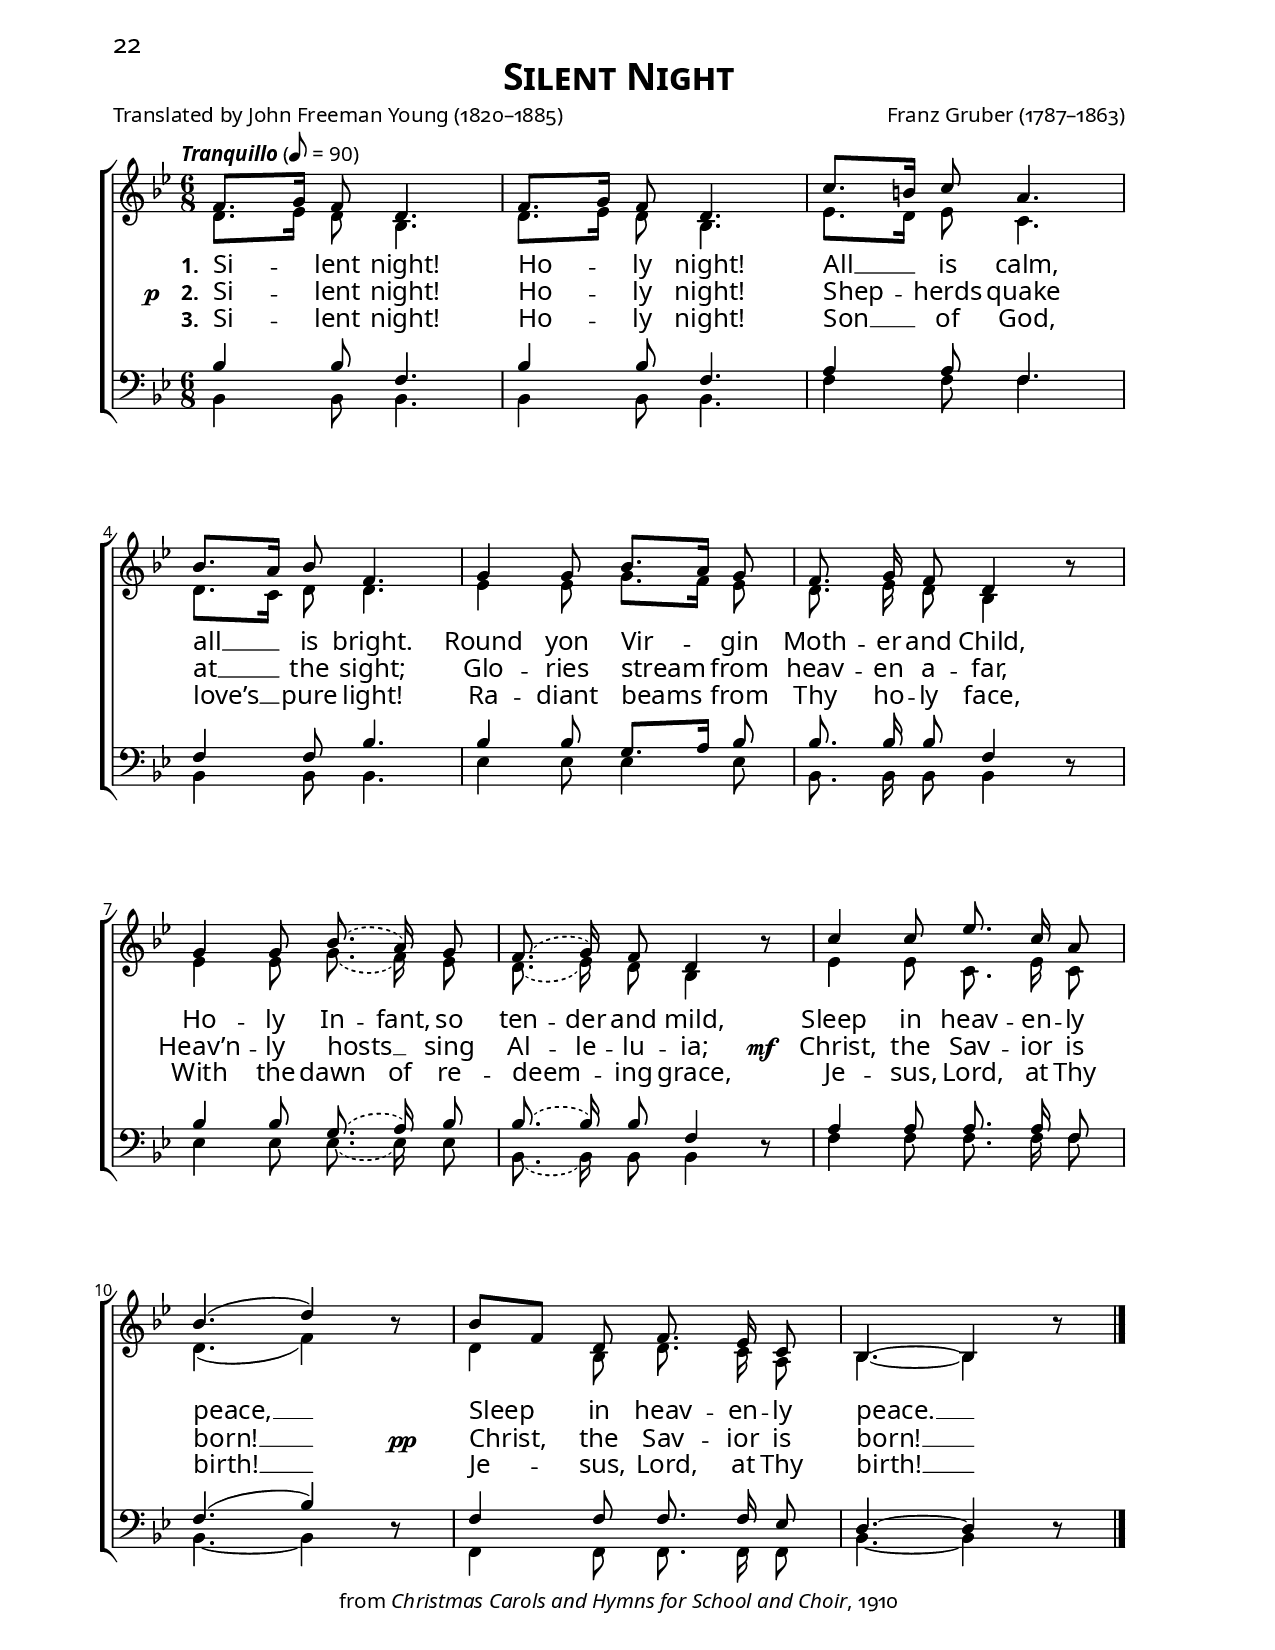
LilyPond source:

\version "2.14.2"
\include "util.ly"
\header {
  title = \markup{\override #'(font-name . "Garamond Premier Pro Semibold"){ \abs-fontsize #18 \smallCapsOldStyle"Silent Night"}}
  poet = \markup\oldStyleNum"Translated by John Freeman Young (1820–1885)"
  composer = \markup\oldStyleNum"Franz Gruber (1787–1863)"
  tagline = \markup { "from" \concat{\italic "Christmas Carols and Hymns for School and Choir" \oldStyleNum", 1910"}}
}
\paper {
  paper-height = 11\in
  paper-width = 8.5\in
  indent = 0\in
  %system-system-spacing = #'((basic-distance . 10) (padding . 0))
  %system-system-spacing =
  %  #'((basic-distance . 0)
  %     (minimum-distance . 0)
  %     (padding . -0.35)
  %     (stretchability . 100))
  ragged-last-bottom = ##f
  ragged-bottom = ##f
  two-sided = ##t
  inner-margin = 1\in
  outer-margin = 0.75\in
  top-margin = 0.26\in
  bottom-margin = 0.25\in
  first-page-number = #22
  print-first-page-number = ##t
  headerLine = ""
  oddHeaderMarkup = \markup\fill-line{
     \override #'(font-name . "Garamond Premier Pro")\abs-fontsize #12.5
     \combine 
        \fill-line{"" \on-the-fly #print-page-number-check-first
        \oldStylePageNum""
        }
        \fill-line{\headerLine}
  }
  evenHeaderMarkup = \markup {
     \override #'(font-name . "Garamond Premier Pro")\abs-fontsize #12.5
     \combine
        \on-the-fly #print-page-number-check-first
        \oldStylePageNum""
        \fill-line{\headerLine}
  }
}
#(set-global-staff-size 18) \paper{ #(define fonts (make-pango-font-tree "Garamond Premier Pro" "Garamond Premier Pro" "Garamond Premier Pro" (/ 18 20))) }
global = {
  \key bes \major
  \time 6/8
  \autoBeamOff
  \override DynamicLineSpanner #'staff-padding = #0.0
  \override DynamicLineSpanner #'Y-extent = #'(-1 . 1)
}

sopMusic = \relative c' {
  \tempo \markup\italic"Tranquillo" 8 = 90
  f8.[ g16] f8 d4. |
  f8.[ g16] f8 d4. |
  c'8.[ b16] c8 a4. | \break
  bes8.[ a16] bes8 f4. |
  
  g4 g8 bes8.[ a16] g8 |
  f8.\noBeam g16\noBeam f8 d4 bes'8\rest | \break
  \slurDashed g4 g8\noBeam bes8.\noBeam( a16\noBeam) g8 |
  f8.\noBeam( g16\noBeam) f8 d4 bes'8\rest |
  
  \slurSolid c4 c8\noBeam ees8.\noBeam c16\noBeam a8 | \break
  bes4.( d4) bes8\rest |
  bes8[ f] d8 f8.\noBeam ees16\noBeam c8 |
  bes4.~bes4 bes'8\rest \bar "|."
}
sopWords = \lyricmode {
  
}

altoMusic = \relative c' {
  d8.[ ees16] d8 bes4. |
  d8.[ ees16] d8 bes4. |
  ees8.[ d16] ees8 c4. |
  d8.[ c16] d8 d4. |
  
  ees4 ees8 g8.[ f16] ees8 |
  d8.\noBeam ees16\noBeam d8\noBeam bes4 s8 |
  \slurDashed ees4 ees8\noBeam g8.\noBeam( f16\noBeam) ees8 |
  d8.\noBeam( ees16\noBeam) d8 bes4 s8 |
  
  \slurSolid ees4 ees8 c8.\noBeam ees16\noBeam c8 |
  d4.( f4) s8 |
  d4 bes8 d8.\noBeam c16\noBeam a8 |
  bes4.~ bes4 s8 \bar "|."
}
altoWords = \lyricmode {
  \dropLyricsV
  \set stanza = #"1. "
  \set ignoreMelismata = ##t
  Si -- _ lent night!
  Ho -- _ ly night!
  All __ _ is calm,
  all __ _ is bright.
  Round yon Vir -- _ gin
  Moth -- er and Child,
  Ho -- ly In -- fant, so ten -- der and mild,
  Sleep in heav -- en -- ly peace, __ _
  Sleep _ in heav -- en -- ly peace. __ _
}
altoWordsII = {
  \dropLyricsV
  \set stanza = \markup\concat{\dynamic"p   " "2. "}
  \lyricmode {
    \set ignoreMelismata = ##t
    Si -- _ lent night!  Ho -- _ ly night!
    Shep -- _ herds quake at __ _ the sight;
    Glo -- ries stream _ from heav -- en a -- far,
    Heav’n -- ly hosts __ _ sing Al -- le -- lu -- ia;
  }
  \set stanza = \markup\dynamic"mf  "
  \lyricmode {
    Christ, the Sav -- ior is born! __ _
  }
  \set stanza = \markup\dynamic"pp      "
  \lyricmode {
    Christ, _ the Sav -- ior is born! __ _
  }
}
altoWordsIII = \lyricmode {
  \dropLyricsV
  \set stanza = #"3. "
  \set ignoreMelismata = ##t
  Si -- _ lent night!  Ho -- _ ly night!
  Son __ _ of God, love’s __ _ pure light!
  Ra -- diant beams _ from Thy ho -- ly face,
  With the dawn of re -- deem -- _ ing grace,
  Je -- sus, Lord, at Thy birth! __ _
  Je -- _ sus, Lord, at Thy birth! __ _
}
altoWordsIV = \lyricmode {
\set ignoreMelismata = ##t
%\markup\italic 
}

tenorMusic = \relative c' {
  bes4 bes8 f4. |
  bes4 bes8 f4. |
  a4 a8 f4. |
  f4 f8 bes4. |
  
  bes4 bes8 g8.[ a16] bes8 |
  bes8.\noBeam bes16\noBeam bes8 f4 s8 |
  \slurDashed bes4 bes8 g8.\noBeam( a16\noBeam) bes8 |
  bes8.\noBeam( bes16\noBeam) bes8 f4 s8 |
  
  a4 a8\noBeam a8.\noBeam a16\noBeam f8 |
  \slurSolid f4.( bes4) s8 |
  f4 f8\noBeam f8.\noBeam f16\noBeam ees8 |
  d4.~d4 s8 \bar "|."
}
tenorWords = \lyricmode {

}

bassMusic = \relative c {
  bes4 bes8 bes4. |
  bes4 bes8 bes4. |
  f'4 f8 f4. |
  bes,4 bes8 bes4. |
  
  ees4 ees8 ees4 ees8 |
  bes8.\noBeam bes16\noBeam bes8\noBeam bes4 d8\rest |
  \slurDashed ees4 ees8\noBeam ees8.\noBeam( ees16\noBeam) ees8 |
  bes8.\noBeam( bes16\noBeam) bes8 bes4 d8\rest |
  
  f4 f8\noBeam f8.\noBeam f16\noBeam f8 |
  bes,4.~ bes4 d8\rest |
  f,4 f8\noBeam f8.\noBeam f16\noBeam f8 |
  bes4.~ bes4 d8\rest \bar "|."
}
bassWords = \lyricmode {

}

\score {
  <<
   \new ChoirStaff <<
%    \new Lyrics = sopranos \with { \override VerticalAxisGroup #'nonstaff-relatedstaff-spacing = #'((basic-distance . 1)) }
    \new Staff = women <<
      \new Voice = "sopranos" { \voiceOne << \global \sopMusic >> }
      \new Voice = "altos" { \voiceTwo << \global \altoMusic >> }
    >>
    \new Lyrics \with { alignAboveContext = #"women" } \lyricsto "sopranos" \sopWords
    \new Lyrics = "altosIV"  \with { alignBelowContext = #"women" } \lyricsto "sopranos" \altoWordsIV
    \new Lyrics = "altosIII"  \with { alignBelowContext = #"women" } \lyricsto "sopranos" \altoWordsIII
    \new Lyrics = "altosII"  \with { alignBelowContext = #"women" } \lyricsto "sopranos" \altoWordsII
    \new Lyrics = "altos"  \with { alignBelowContext = #"women" } \lyricsto "sopranos" \altoWords
   \new Staff = men <<
      \clef bass
      \new Voice = "tenors" { \voiceOne << \global \tenorMusic >> }
      \new Voice = "basses" { \voiceTwo << \global \bassMusic >> }
    >>
    \new Lyrics \with { alignAboveContext = #"men" \override VerticalAxisGroup #'nonstaff-relatedstaff-spacing = #'((basic-distance . 1)) } \lyricsto "tenors" \tenorWords
    \new Lyrics \with { alignBelowContext = #"men" \override VerticalAxisGroup #'nonstaff-relatedstaff-spacing = #'((basic-distance . 1)) } \lyricsto "basses" \bassWords
  >>
%    \new PianoStaff << \new Staff { \new Voice { \pianoRH } } \new Staff { \clef "bass" \pianoLH } >>
  >>
  \layout {
  \context {
    \Lyrics
    \override LyricText #'font-size = #2
  }
    \context {
      \Score
      %\override SpacingSpanner #'base-shortest-duration = #(ly:make-moment 1 8)
      %\override SpacingSpanner #'common-shortest-duration = #(ly:make-moment 1 4)
    }
    \context {
      % Remove all empty staves
      % \Staff \RemoveEmptyStaves \override VerticalAxisGroup #'remove-first = ##t
    }
    \context {
      \Lyrics
      \override LyricText #'X-offset = #center-on-word
    }
  }
}

